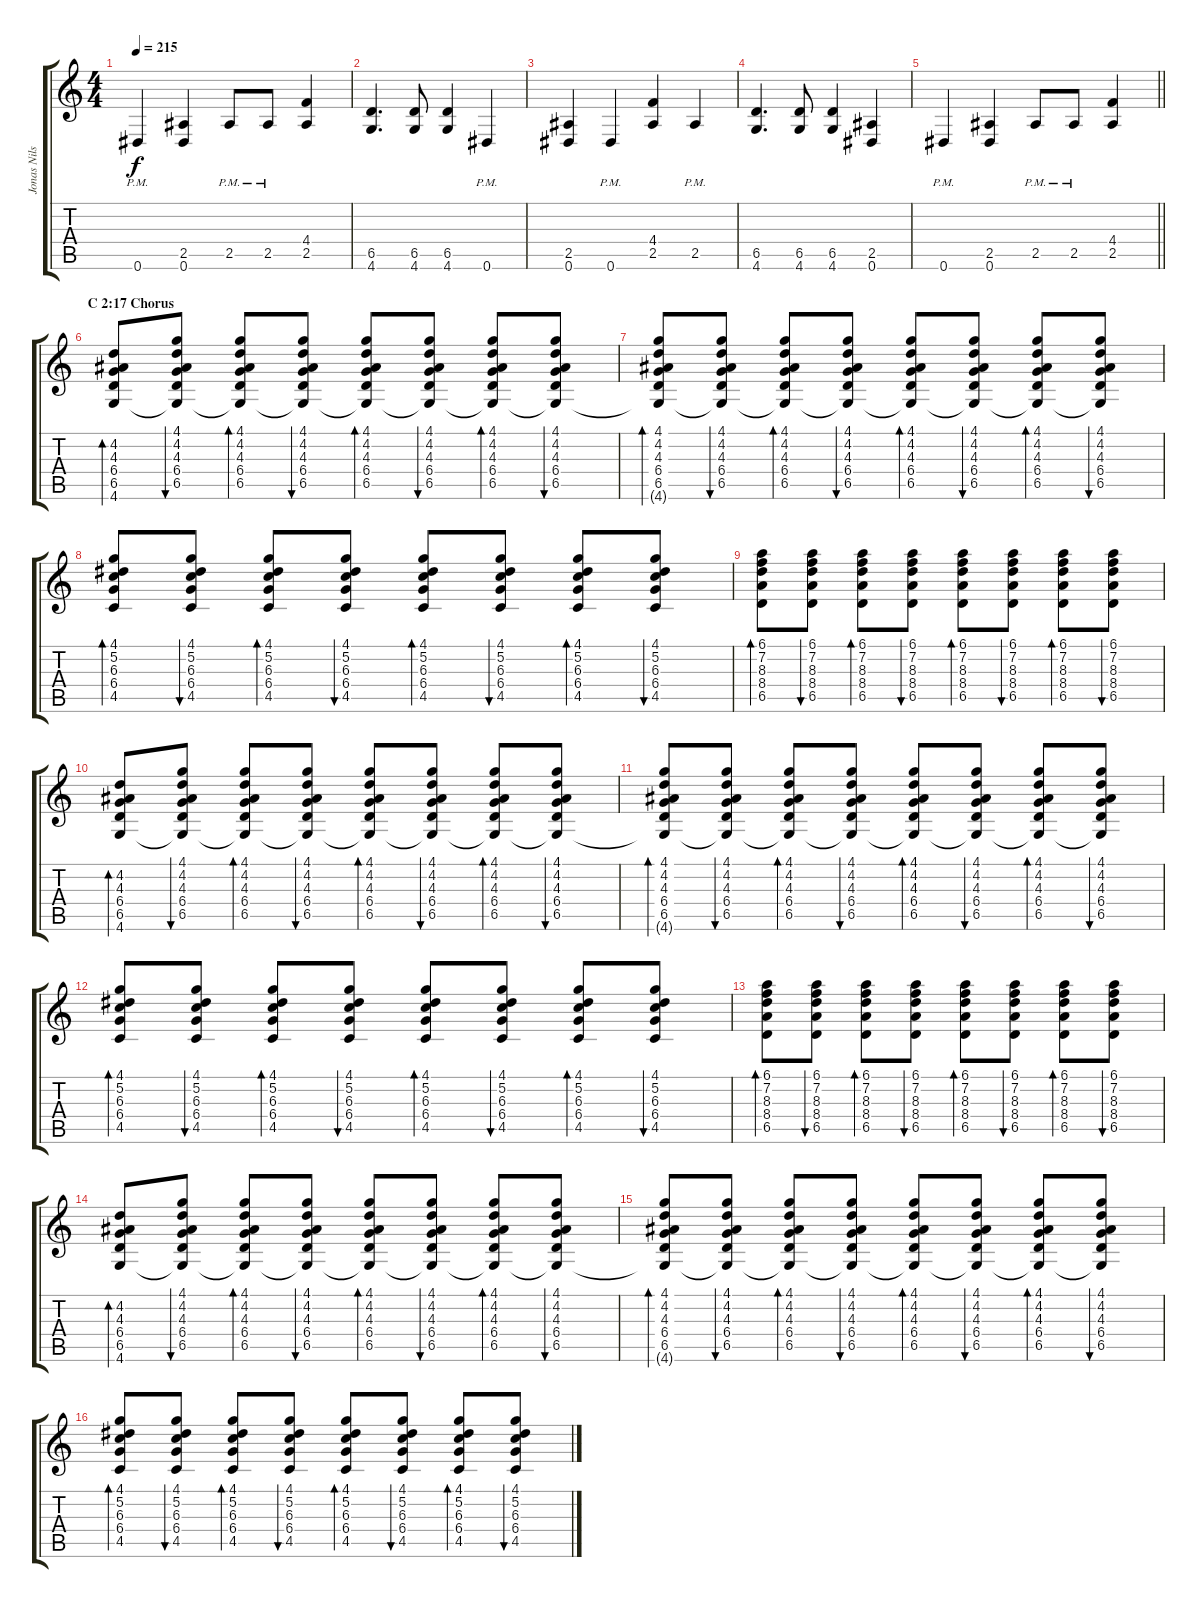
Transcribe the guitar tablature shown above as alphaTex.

\track ("Jonas Nilsson       (Lead Guitar)" "Jonas Nils") {instrument distortionguitar}
\staff {score tabs}
\tuning (Eb4 Bb3 Gb3 Db3 Ab2 Eb2) {hide}
\ts (4 4)
\tempo 215
\clef g2
\ks c
0.6{pm}.4{dy f} (2.5 0.6).4 2.5{pm}.8 2.5{pm}.8 (4.4 2.5).4 |
(6.5 4.6).4{d} (6.5 4.6).8 (6.5 4.6).4 0.6{pm}.4 |
(2.5 0.6).4 0.6{pm}.4 (4.4 2.5).4 2.5{pm}.4 |
(6.5 4.6).4{d} (6.5 4.6).8 (6.5 4.6).4 (2.5 0.6).4 |
\barLineRight lightlight
0.6{pm}.4 (2.5 0.6).4 2.5{pm}.8 2.5{pm}.8 (4.4 2.5).4 |
\section ("" "C 2:17 Chorus")
(4.2 4.3 6.4 6.5 4.6).8{bd 30} (4.1 4.2 4.3 6.4 6.5 4.6{t}).8{bu 30} (4.1 4.2 4.3 6.4 6.5 4.6{t}).8{bd 30} (4.1 4.2 4.3 6.4 6.5 4.6{t}).8{bu 30} (4.1 4.2 4.3 6.4 6.5 4.6{t}).8{bd 30} (4.1 4.2 4.3 6.4 6.5 4.6{t}).8{bu 30} (4.1 4.2 4.3 6.4 6.5 4.6{t}).8{bd 30} (4.1 4.2 4.3 6.4 6.5 4.6{t}).8{bu 30} |
(4.1 4.2 4.3 6.4 6.5 4.6{t}).8{bd 30} (4.1 4.2 4.3 6.4 6.5 4.6{t}).8{bu 30} (4.1 4.2 4.3 6.4 6.5 4.6{t}).8{bd 30} (4.1 4.2 4.3 6.4 6.5 4.6{t}).8{bu 30} (4.1 4.2 4.3 6.4 6.5 4.6{t}).8{bd 30} (4.1 4.2 4.3 6.4 6.5 4.6{t}).8{bu 30} (4.1 4.2 4.3 6.4 6.5 4.6{t}).8{bd 30} (4.1 4.2 4.3 6.4 6.5 4.6{t}).8{bu 30} |
(4.1 5.2 6.3 6.4 4.5).8{bd 30} (4.1 5.2 6.3 6.4 4.5).8{bu 30} (4.1 5.2 6.3 6.4 4.5).8{bd 30} (4.1 5.2 6.3 6.4 4.5).8{bu 30} (4.1 5.2 6.3 6.4 4.5).8{bd 30} (4.1 5.2 6.3 6.4 4.5).8{bu 30} (4.1 5.2 6.3 6.4 4.5).8{bd 30} (4.1 5.2 6.3 6.4 4.5).8{bu 30} |
(6.1 7.2 8.3 8.4 6.5).8{bd 30} (6.1 7.2 8.3 8.4 6.5).8{bu 30} (6.1 7.2 8.3 8.4 6.5).8{bd 30} (6.1 7.2 8.3 8.4 6.5).8{bu 30} (6.1 7.2 8.3 8.4 6.5).8{bd 30} (6.1 7.2 8.3 8.4 6.5).8{bu 30} (6.1 7.2 8.3 8.4 6.5).8{bd 30} (6.1 7.2 8.3 8.4 6.5).8{bu 30} |
(4.2 4.3 6.4 6.5 4.6).8{bd 30} (4.1 4.2 4.3 6.4 6.5 4.6{t}).8{bu 30} (4.1 4.2 4.3 6.4 6.5 4.6{t}).8{bd 30} (4.1 4.2 4.3 6.4 6.5 4.6{t}).8{bu 30} (4.1 4.2 4.3 6.4 6.5 4.6{t}).8{bd 30} (4.1 4.2 4.3 6.4 6.5 4.6{t}).8{bu 30} (4.1 4.2 4.3 6.4 6.5 4.6{t}).8{bd 30} (4.1 4.2 4.3 6.4 6.5 4.6{t}).8{bu 30} |
(4.1 4.2 4.3 6.4 6.5 4.6{t}).8{bd 30} (4.1 4.2 4.3 6.4 6.5 4.6{t}).8{bu 30} (4.1 4.2 4.3 6.4 6.5 4.6{t}).8{bd 30} (4.1 4.2 4.3 6.4 6.5 4.6{t}).8{bu 30} (4.1 4.2 4.3 6.4 6.5 4.6{t}).8{bd 30} (4.1 4.2 4.3 6.4 6.5 4.6{t}).8{bu 30} (4.1 4.2 4.3 6.4 6.5 4.6{t}).8{bd 30} (4.1 4.2 4.3 6.4 6.5 4.6{t}).8{bu 30} |
(4.1 5.2 6.3 6.4 4.5).8{bd 30} (4.1 5.2 6.3 6.4 4.5).8{bu 30} (4.1 5.2 6.3 6.4 4.5).8{bd 30} (4.1 5.2 6.3 6.4 4.5).8{bu 30} (4.1 5.2 6.3 6.4 4.5).8{bd 30} (4.1 5.2 6.3 6.4 4.5).8{bu 30} (4.1 5.2 6.3 6.4 4.5).8{bd 30} (4.1 5.2 6.3 6.4 4.5).8{bu 30} |
(6.1 7.2 8.3 8.4 6.5).8{bd 30} (6.1 7.2 8.3 8.4 6.5).8{bu 30} (6.1 7.2 8.3 8.4 6.5).8{bd 30} (6.1 7.2 8.3 8.4 6.5).8{bu 30} (6.1 7.2 8.3 8.4 6.5).8{bd 30} (6.1 7.2 8.3 8.4 6.5).8{bu 30} (6.1 7.2 8.3 8.4 6.5).8{bd 30} (6.1 7.2 8.3 8.4 6.5).8{bu 30} |
(4.2 4.3 6.4 6.5 4.6).8{bd 30} (4.1 4.2 4.3 6.4 6.5 4.6{t}).8{bu 30} (4.1 4.2 4.3 6.4 6.5 4.6{t}).8{bd 30} (4.1 4.2 4.3 6.4 6.5 4.6{t}).8{bu 30} (4.1 4.2 4.3 6.4 6.5 4.6{t}).8{bd 30} (4.1 4.2 4.3 6.4 6.5 4.6{t}).8{bu 30} (4.1 4.2 4.3 6.4 6.5 4.6{t}).8{bd 30} (4.1 4.2 4.3 6.4 6.5 4.6{t}).8{bu 30} |
(4.1 4.2 4.3 6.4 6.5 4.6{t}).8{bd 30} (4.1 4.2 4.3 6.4 6.5 4.6{t}).8{bu 30} (4.1 4.2 4.3 6.4 6.5 4.6{t}).8{bd 30} (4.1 4.2 4.3 6.4 6.5 4.6{t}).8{bu 30} (4.1 4.2 4.3 6.4 6.5 4.6{t}).8{bd 30} (4.1 4.2 4.3 6.4 6.5 4.6{t}).8{bu 30} (4.1 4.2 4.3 6.4 6.5 4.6{t}).8{bd 30} (4.1 4.2 4.3 6.4 6.5 4.6{t}).8{bu 30} |
(4.1 5.2 6.3 6.4 4.5).8{bd 30} (4.1 5.2 6.3 6.4 4.5).8{bu 30} (4.1 5.2 6.3 6.4 4.5).8{bd 30} (4.1 5.2 6.3 6.4 4.5).8{bu 30} (4.1 5.2 6.3 6.4 4.5).8{bd 30} (4.1 5.2 6.3 6.4 4.5).8{bu 30} (4.1 5.2 6.3 6.4 4.5).8{bd 30} (4.1 5.2 6.3 6.4 4.5).8{bu 30}
